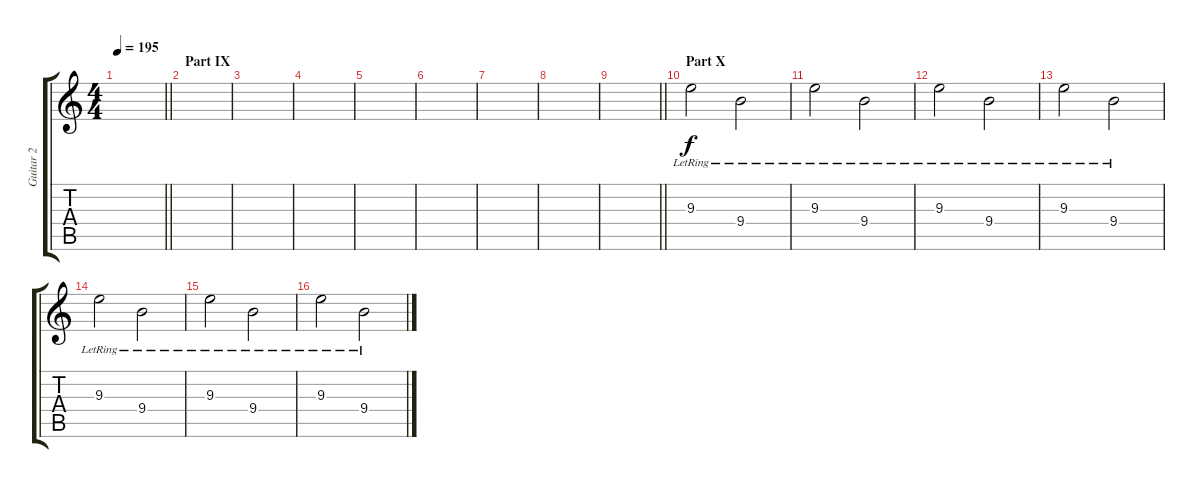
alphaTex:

\track ("Guitar 2 " "Guitar 2 ") {instrument electricguitarclean}
\staff {score tabs}
\tuning (E4 B3 G3 D3 A2 E2) {hide}
\ts (4 4)
\tempo 195
\clef g2
\barLineRight lightlight
\ks c
|
\section ("" "Part IX")
|
|
|
|
|
|
|
\barLineRight lightlight
|
\section ("" "Part X")
9.3{lr}.2 9.4{lr}.2 |
9.3{lr}.2 9.4{lr}.2 |
9.3{lr}.2 9.4{lr}.2 |
9.3{lr}.2 9.4{lr}.2 |
9.3{lr}.2 9.4{lr}.2 |
9.3{lr}.2 9.4{lr}.2 |
9.3{lr}.2 9.4{lr}.2
